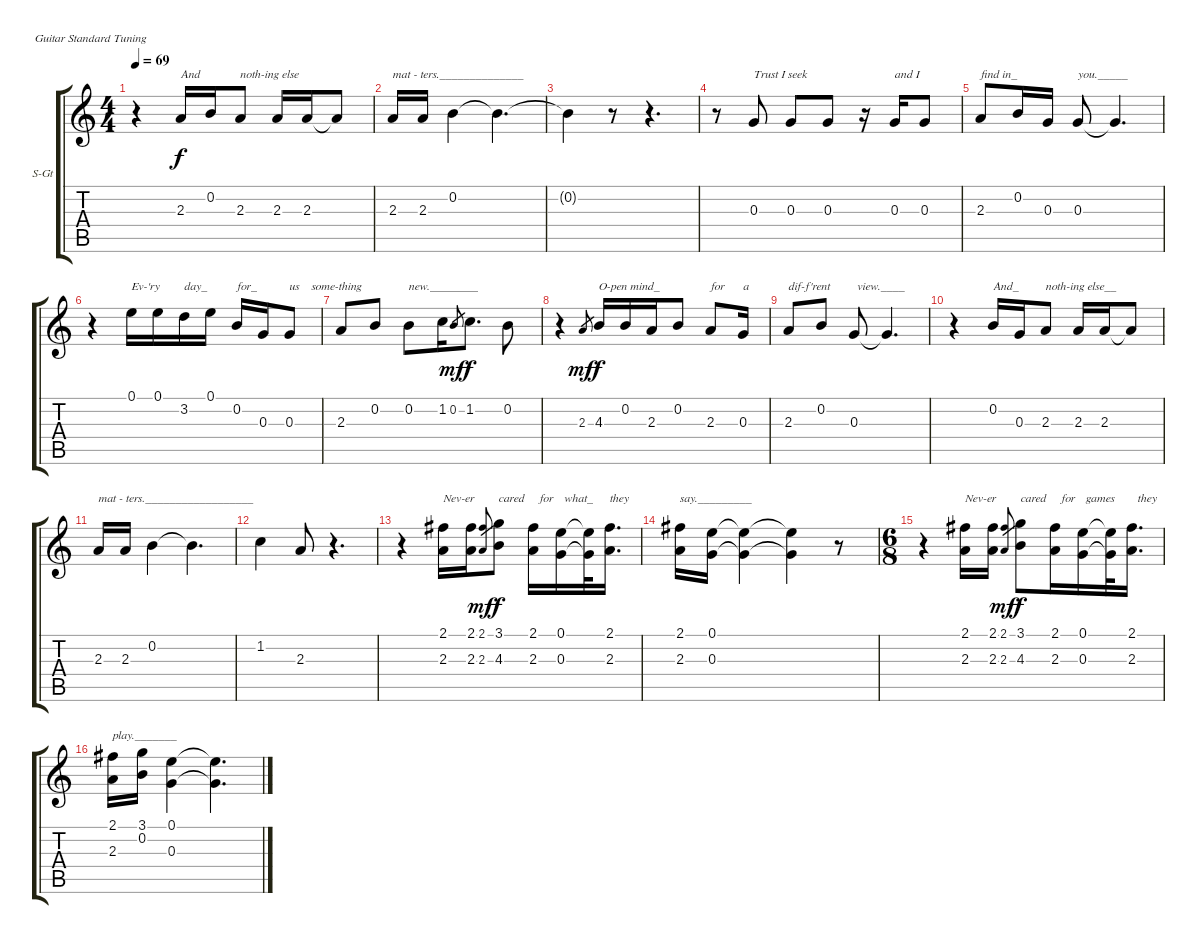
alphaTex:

\bracketExtendMode groupsimilarinstruments
\firstSystemTrackNameOrientation horizontal
\otherSystemsTrackNameOrientation horizontal
\track ("Vocals" "S-Gt") {instrument violin}
\staff {score tabs}
\tuning (E4 B3 G3 D3 A2 E2)
\displaytranspose 12
\ts (4 4)
\tempo 69
\clef g2
\ks c
r.4{dy f} 2.3.16{txt "And"} 0.2.16 2.3.8{txt "noth-ing else"} 2.3.16 2.3.16 2.3{t}.8 |
2.3.16{txt "mat - ters.______________"} 2.3.16 0.2.4 0.2{t}.4{d} |
0.2{t}.4 r.8 r.4{d} |
r.8 0.3.8{txt "Trust I seek"} 0.3.8 0.3.8 r.16 0.3.16{txt "and I"} 0.3.8 |
2.3.8{txt "find in_"} 0.2.16 0.3.16 0.3.8{txt "you._____"} 0.3{t}.4{d} |
r.4 0.1.16{txt "Ev-'ry"} 0.1.16 3.2.16{txt "day_"} 0.1.16 0.2.16{txt "for_"} 0.3.16 0.3.8{txt "us    some-thing"} |
2.3.8 0.2.8 0.2.8{txt "new.________"} 1.2.16 0.2.8{gr dy mf} 1.2.8{d dy f} 0.2.8 |
r.4 2.3.8{gr dy mf} 4.3.16{txt "O-pen mind_" dy f} 0.2.16 2.3.16 0.2.8 2.3.8{txt "for"} 0.3.16{txt "a"} |
2.3.8{txt "dif-f'rent"} 0.2.8 0.3.8{txt " view.____"} 0.3{t}.4{d} |
r.4 0.2.16{txt "And_"} 0.3.16 2.3.8{txt "noth-ing else__"} 2.3.16 2.3.16 2.3{t}.8 |
2.3.16{txt "mat - ters.__________________"} 2.3.16 0.2.4 0.2{t}.4{d} |
1.2.4 2.3.8 r.4{d} |
r.4 (2.1 2.3).16{txt "Nev-er"} (2.1 2.3).16 (2.1 2.3).8{gr dy mf} (3.1 4.3).8{txt "cared" dy f} (2.1 2.3).16{txt "  for"} (0.1 0.3).16{txt " what_"} (0.1{t} 0.3{t}).32 (2.1 2.3).16{d txt "they"} |
(2.1 2.3).16{txt "say._________"} (0.1 0.3).16 (0.1{t} 0.3{t}).4 (0.1{t} 0.3{t}).4 r.8 |
\ts (6 8)
r.4 (2.1 2.3).16{txt "Nev-er"} (2.1 2.3).16 (2.1 2.3).8{gr dy mf} (3.1 4.3).8{txt "cared" dy f} (2.1 2.3).16{txt "  for"} (0.1 0.3).16{txt " games"} (0.1{t} 0.3{t}).32 (2.1 2.3).16{d txt "  they"} |
(2.1 2.3).16{txt "play._______"} (3.1 0.2).16 (0.1 0.3).4 (0.1{t} 0.3{t}).4{d}
